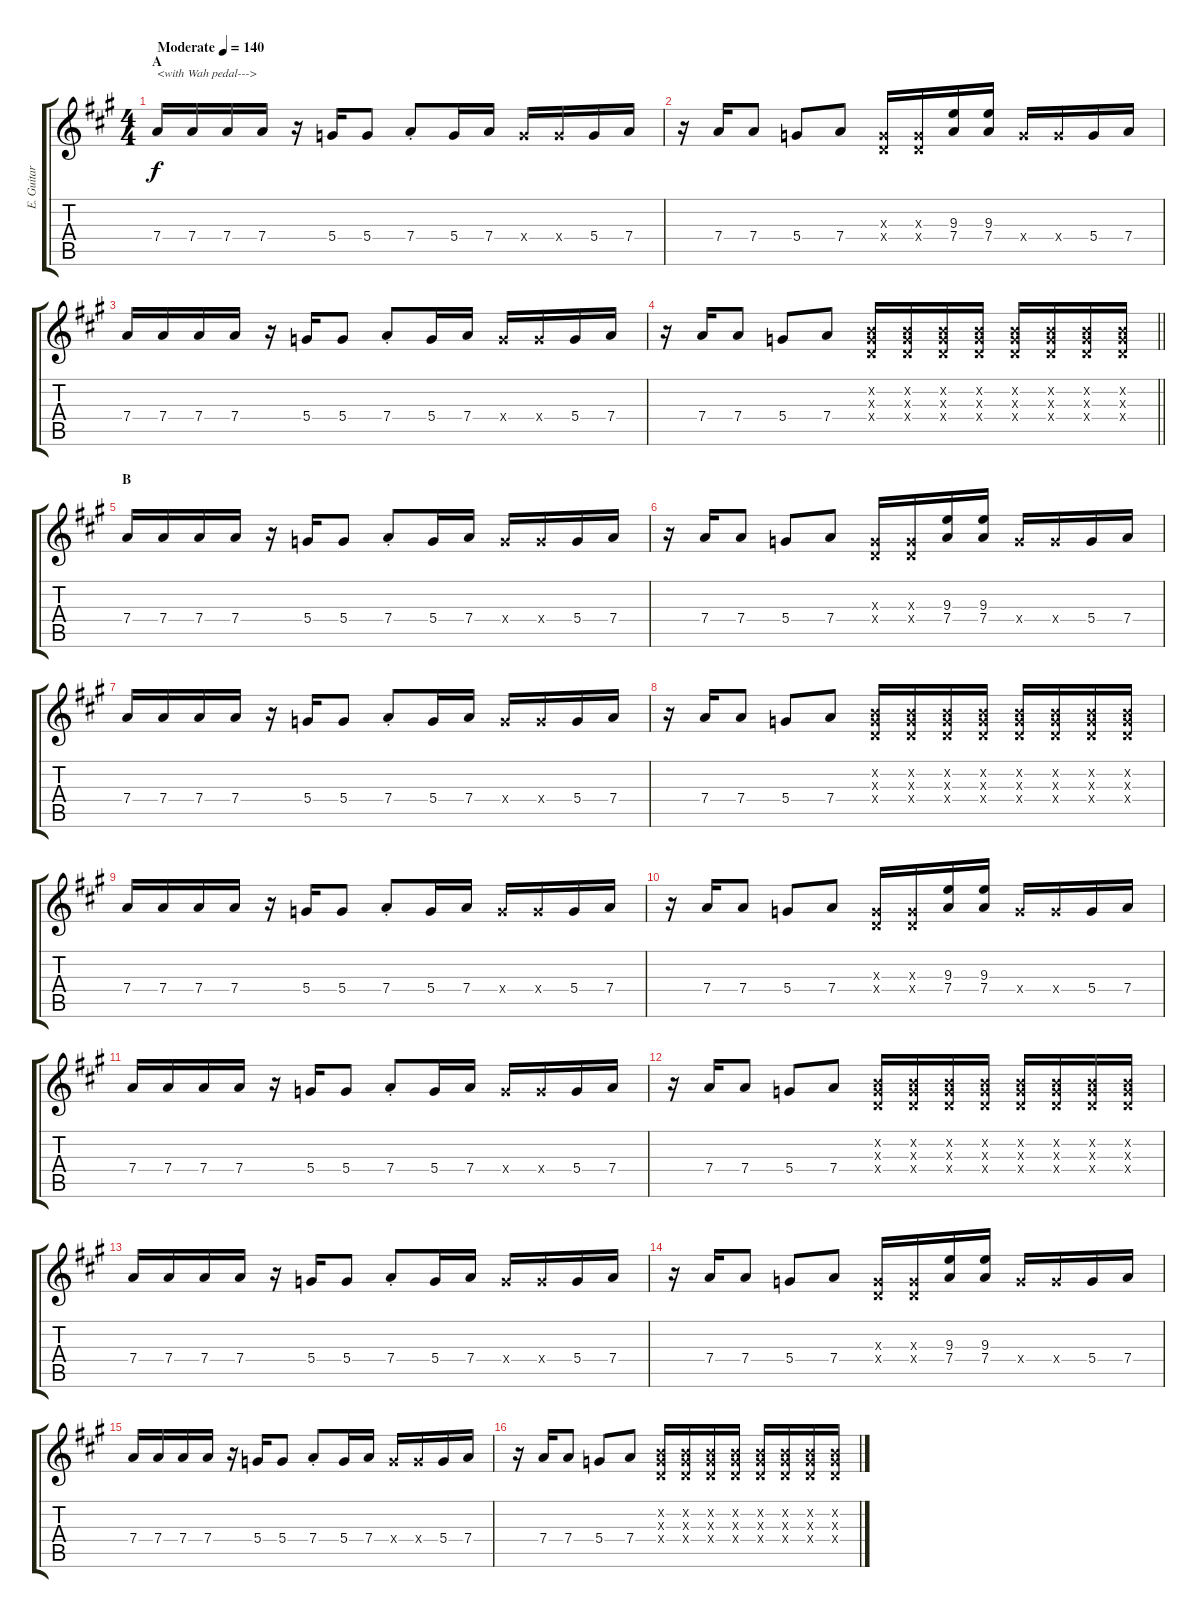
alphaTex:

\track ("E. Guitar I" "E. Guitar ") {instrument overdrivenguitar}
\staff {score tabs}
\tuning (E4 B3 G3 D3 A2 E2) {hide}
\ts (4 4)
\section ("" "A")
\tempo (140 "Moderate")
\clef g2
\ks a
7.4.16{txt "<with Wah pedal--->" dy f instrument overdrivenguitar} 7.4.16 7.4.16 7.4.16 r.16 5.4.16 5.4.8 7.4{st}.8 5.4.16 7.4.16 5.4{x}.16 5.4{x}.16 5.4.16 7.4.16 |
r.16 7.4.16 7.4.8 5.4.8 7.4.8 (0.3{x} 0.4{x}).16 (0.3{x} 0.4{x}).16 (9.3 7.4).16 (9.3 7.4).16 5.4{x}.16 5.4{x}.16 5.4.16 7.4.16 |
7.4.16 7.4.16 7.4.16 7.4.16 r.16 5.4.16 5.4.8 7.4{st}.8 5.4.16 7.4.16 5.4{x}.16 5.4{x}.16 5.4.16 7.4.16 |
\barLineRight lightlight
r.16 7.4.16 7.4.8 5.4.8 7.4.8 (0.2{x} 0.3{x} 0.4{x}).16 (0.2{x} 0.3{x} 0.4{x}).16 (0.2{x} 0.3{x} 0.4{x}).16 (0.2{x} 0.3{x} 0.4{x}).16 (0.2{x} 0.3{x} 0.4{x}).16 (0.2{x} 0.3{x} 0.4{x}).16 (0.2{x} 0.3{x} 0.4{x}).16 (0.2{x} 0.3{x} 0.4{x}).16 |
\section ("" "B")
7.4.16 7.4.16 7.4.16 7.4.16 r.16 5.4.16 5.4.8 7.4{st}.8 5.4.16 7.4.16 5.4{x}.16 5.4{x}.16 5.4.16 7.4.16 |
r.16 7.4.16 7.4.8 5.4.8 7.4.8 (0.3{x} 0.4{x}).16 (0.3{x} 0.4{x}).16 (9.3 7.4).16 (9.3 7.4).16 5.4{x}.16 5.4{x}.16 5.4.16 7.4.16 |
7.4.16 7.4.16 7.4.16 7.4.16 r.16 5.4.16 5.4.8 7.4{st}.8 5.4.16 7.4.16 5.4{x}.16 5.4{x}.16 5.4.16 7.4.16 |
r.16 7.4.16 7.4.8 5.4.8 7.4.8 (0.2{x} 0.3{x} 0.4{x}).16 (0.2{x} 0.3{x} 0.4{x}).16 (0.2{x} 0.3{x} 0.4{x}).16 (0.2{x} 0.3{x} 0.4{x}).16 (0.2{x} 0.3{x} 0.4{x}).16 (0.2{x} 0.3{x} 0.4{x}).16 (0.2{x} 0.3{x} 0.4{x}).16 (0.2{x} 0.3{x} 0.4{x}).16 |
7.4.16 7.4.16 7.4.16 7.4.16 r.16 5.4.16 5.4.8 7.4{st}.8 5.4.16 7.4.16 5.4{x}.16 5.4{x}.16 5.4.16 7.4.16 |
r.16 7.4.16 7.4.8 5.4.8 7.4.8 (0.3{x} 0.4{x}).16 (0.3{x} 0.4{x}).16 (9.3 7.4).16 (9.3 7.4).16 5.4{x}.16 5.4{x}.16 5.4.16 7.4.16 |
7.4.16 7.4.16 7.4.16 7.4.16 r.16 5.4.16 5.4.8 7.4{st}.8 5.4.16 7.4.16 5.4{x}.16 5.4{x}.16 5.4.16 7.4.16 |
r.16 7.4.16 7.4.8 5.4.8 7.4.8 (0.2{x} 0.3{x} 0.4{x}).16 (0.2{x} 0.3{x} 0.4{x}).16 (0.2{x} 0.3{x} 0.4{x}).16 (0.2{x} 0.3{x} 0.4{x}).16 (0.2{x} 0.3{x} 0.4{x}).16 (0.2{x} 0.3{x} 0.4{x}).16 (0.2{x} 0.3{x} 0.4{x}).16 (0.2{x} 0.3{x} 0.4{x}).16 |
7.4.16 7.4.16 7.4.16 7.4.16 r.16 5.4.16 5.4.8 7.4{st}.8 5.4.16 7.4.16 5.4{x}.16 5.4{x}.16 5.4.16 7.4.16 |
r.16 7.4.16 7.4.8 5.4.8 7.4.8 (0.3{x} 0.4{x}).16 (0.3{x} 0.4{x}).16 (9.3 7.4).16 (9.3 7.4).16 5.4{x}.16 5.4{x}.16 5.4.16 7.4.16 |
7.4.16 7.4.16 7.4.16 7.4.16 r.16 5.4.16 5.4.8 7.4{st}.8 5.4.16 7.4.16 5.4{x}.16 5.4{x}.16 5.4.16 7.4.16 |
r.16 7.4.16 7.4.8 5.4.8 7.4.8 (0.2{x} 0.3{x} 0.4{x}).16 (0.2{x} 0.3{x} 0.4{x}).16 (0.2{x} 0.3{x} 0.4{x}).16 (0.2{x} 0.3{x} 0.4{x}).16 (0.2{x} 0.3{x} 0.4{x}).16 (0.2{x} 0.3{x} 0.4{x}).16 (0.2{x} 0.3{x} 0.4{x}).16 (0.2{x} 0.3{x} 0.4{x}).16
